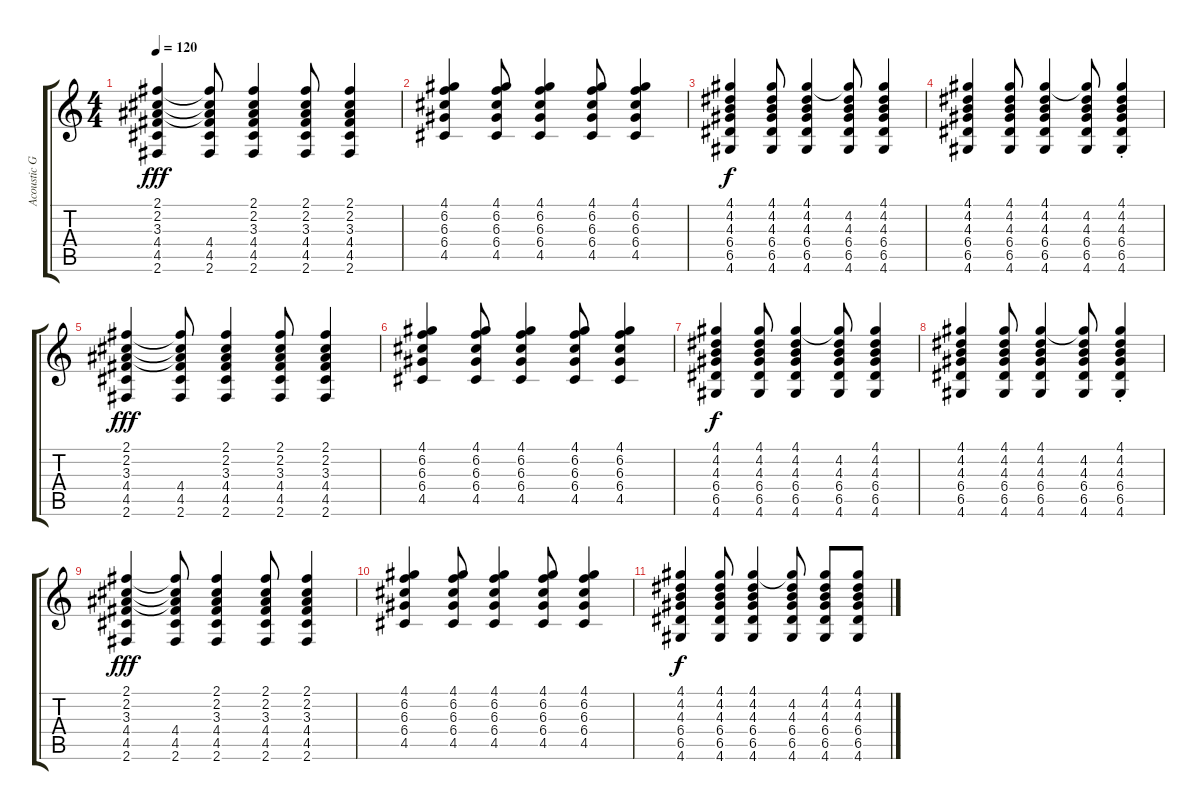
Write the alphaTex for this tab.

\track ("Acoustic Guitar" "Acoustic G") {instrument acousticguitarsteel}
\staff {score tabs}
\tuning (E4 B3 G3 D3 A2 E2) {hide}
\ts (4 4)
\tempo 120
\clef g2
\ks c
(2.1 2.2 3.3 4.4 4.5 2.6).4{dy fff} (2.1{t} 2.2{t} 3.3{t} 4.4 4.5 2.6).8 (2.1 2.2 3.3 4.4 4.5 2.6).4 (2.1 2.2 3.3 4.4 4.5 2.6).8 (2.1 2.2 3.3 4.4 4.5 2.6).4 |
(4.1 6.2 6.3 6.4 4.5).4 (4.1 6.2 6.3 6.4 4.5).8 (4.1 6.2 6.3 6.4 4.5).4 (4.1 6.2 6.3 6.4 4.5).8 (4.1 6.2 6.3 6.4 4.5).4 |
(4.1 4.2 4.3 6.4 6.5 4.6).4{dy f} (4.1 4.2 4.3 6.4 6.5 4.6).8 (4.1 4.2 4.3 6.4 6.5 4.6).4 (4.1{t} 4.2 4.3 6.4 6.5 4.6).8 (4.1 4.2 4.3 6.4 6.5 4.6).4 |
(4.1 4.2 4.3 6.4 6.5 4.6).4 (4.1 4.2 4.3 6.4 6.5 4.6).8 (4.1 4.2 4.3 6.4 6.5 4.6).4 (4.1{t} 4.2 4.3 6.4 6.5 4.6).8 (4.1{st} 4.2{st} 4.3{st} 6.4{st} 6.5{st} 4.6{st}).4 |
(2.1 2.2 3.3 4.4 4.5 2.6).4{dy fff} (2.1{t} 2.2{t} 3.3{t} 4.4 4.5 2.6).8 (2.1 2.2 3.3 4.4 4.5 2.6).4 (2.1 2.2 3.3 4.4 4.5 2.6).8 (2.1 2.2 3.3 4.4 4.5 2.6).4 |
(4.1 6.2 6.3 6.4 4.5).4 (4.1 6.2 6.3 6.4 4.5).8 (4.1 6.2 6.3 6.4 4.5).4 (4.1 6.2 6.3 6.4 4.5).8 (4.1 6.2 6.3 6.4 4.5).4 |
(4.1 4.2 4.3 6.4 6.5 4.6).4{dy f} (4.1 4.2 4.3 6.4 6.5 4.6).8 (4.1 4.2 4.3 6.4 6.5 4.6).4 (4.1{t} 4.2 4.3 6.4 6.5 4.6).8 (4.1 4.2 4.3 6.4 6.5 4.6).4 |
(4.1 4.2 4.3 6.4 6.5 4.6).4 (4.1 4.2 4.3 6.4 6.5 4.6).8 (4.1 4.2 4.3 6.4 6.5 4.6).4 (4.1{t} 4.2 4.3 6.4 6.5 4.6).8 (4.1{st} 4.2{st} 4.3{st} 6.4{st} 6.5{st} 4.6{st}).4 |
(2.1 2.2 3.3 4.4 4.5 2.6).4{dy fff} (2.1{t} 2.2{t} 3.3{t} 4.4 4.5 2.6).8 (2.1 2.2 3.3 4.4 4.5 2.6).4 (2.1 2.2 3.3 4.4 4.5 2.6).8 (2.1 2.2 3.3 4.4 4.5 2.6).4 |
(4.1 6.2 6.3 6.4 4.5).4 (4.1 6.2 6.3 6.4 4.5).8 (4.1 6.2 6.3 6.4 4.5).4 (4.1 6.2 6.3 6.4 4.5).8 (4.1 6.2 6.3 6.4 4.5).4 |
(4.1 4.2 4.3 6.4 6.5 4.6).4{dy f} (4.1 4.2 4.3 6.4 6.5 4.6).8 (4.1 4.2 4.3 6.4 6.5 4.6).4 (4.1{t} 4.2 4.3 6.4 6.5 4.6).8 (4.1 4.2 4.3 6.4 6.5 4.6).8 (4.1 4.2 4.3 6.4 6.5 4.6).8
